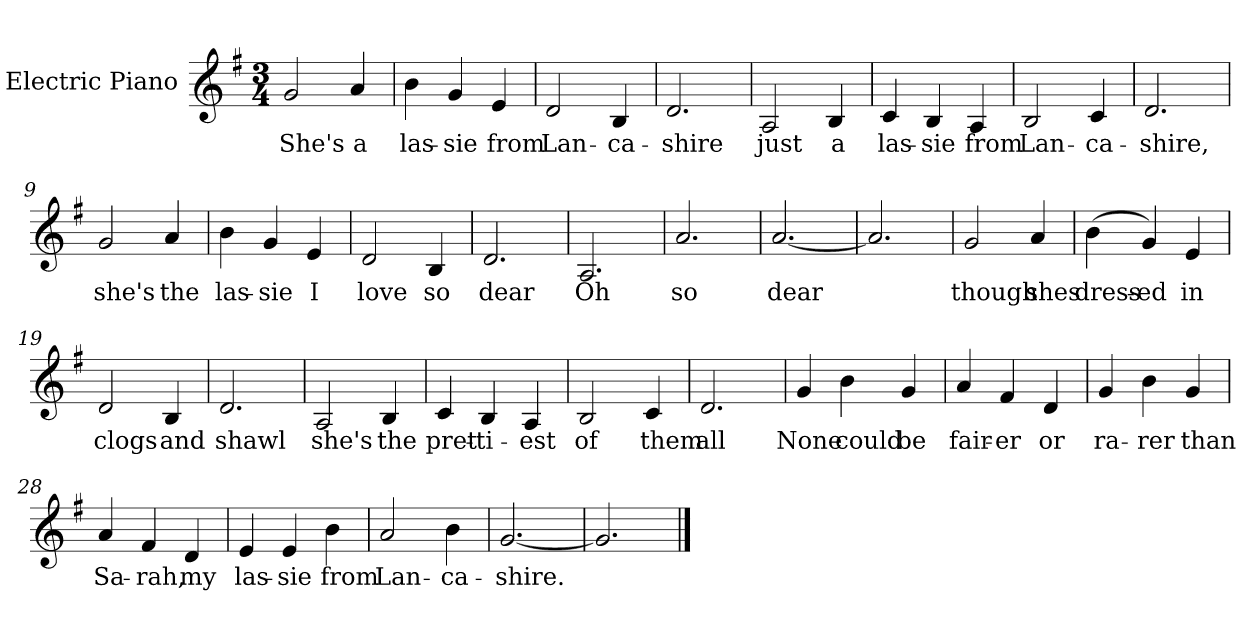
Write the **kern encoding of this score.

**kern	**text
*part1	*part1
*staff1	*staff1
*I"Electric Piano	*
*I'E.Pno	*
*clefG2	*
*k[f#]	*
*G:	*
*M3/4	*
=1	=1
2g/	She's
4a/	a
=2	=2
4b\	las-
4g/	-sie
4e/	from
=3	=3
2d/	Lan-
4B/	-ca-
=4	=4
2.d/	-shire
=5	=5
2A/	just
4B/	a
=6	=6
4c/	las-
4B/	-sie
4A/	from
=7	=7
2B/	Lan-
4c/	-ca-
!!LO:LB:g=z
=8	=8
2.d/	-shire,
=9	=9
2g/	she's
4a/	the
=10	=10
4b\	las-
4g/	-sie
4e/	I
=11	=11
2d/	love
4B/	so
=12	=12
2.d/	dear
=13	=13
2.A/	Oh
=14	=14
2.a/	so
=15	=15
[2.a/	dear
=16	=16
2.a/]	.
=17	=17
2g/	though
4a/	shes
!!LO:LB:g=z
=18	=18
(4b\	dress-
4g/)	-ed
4e/	in
=19	=19
2d/	clogs
4B/	and
=20	=20
2.d/	shawl
=21	=21
2A/	she's
4B/	the
=22	=22
4c/	pret-
4B/	-ti-
4A/	-est
=23	=23
2B/	of
4c/	them
=24	=24
2.d/	all
!!LO:LB:g=z
=25	=25
4g/	None
4b\	could
4g/	be
=26	=26
4a/	fair-
4f#/	-er
4d/	or
=27	=27
4g/	ra-
4b\	rer
4g/	than
=28	=28
4a/	Sa-
4f#/	-rah,
4d/	my
=29	=29
4e/	las-
4e/	-sie
4b\	from
=30	=30
2a/	Lan-
4b\	-ca-
!!LO:LB:g=z
=31	=31
[2.g/	-shire.
=32	=32
2.g/]	.
==	==
*-	*-
